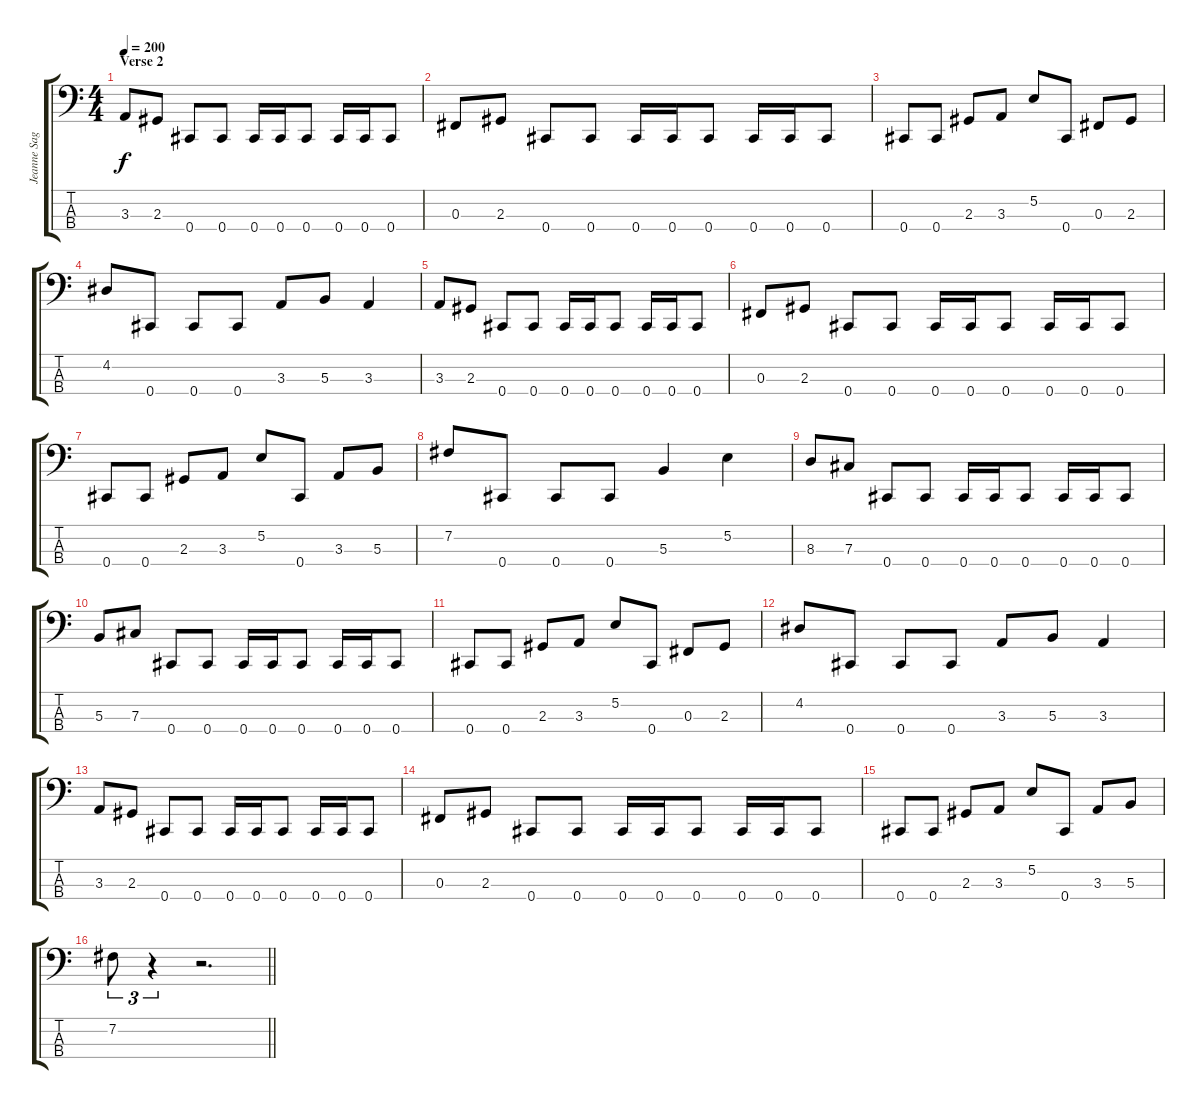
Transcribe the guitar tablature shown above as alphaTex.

\track ("Jeanne Sagan" "Jeanne Sag") {instrument electricbasspick}
\staff {score tabs}
\tuning (E2 B1 Gb1 Db1) {hide}
\ts (4 4)
\section ("" "Verse 2")
\tempo 200
\clef f4
\ks c
3.3.8{dy f} 2.3.8 0.4.8 0.4.8 0.4.16 0.4.16 0.4.8 0.4.16 0.4.16 0.4.8 |
0.3.8 2.3.8 0.4.8 0.4.8 0.4.16 0.4.16 0.4.8 0.4.16 0.4.16 0.4.8 |
0.4.8 0.4.8 2.3.8 3.3.8 5.2.8 0.4.8 0.3.8 2.3.8 |
4.2.8 0.4.8 0.4.8 0.4.8 3.3.8 5.3.8 3.3.4 |
3.3.8 2.3.8 0.4.8 0.4.8 0.4.16 0.4.16 0.4.8 0.4.16 0.4.16 0.4.8 |
0.3.8 2.3.8 0.4.8 0.4.8 0.4.16 0.4.16 0.4.8 0.4.16 0.4.16 0.4.8 |
0.4.8 0.4.8 2.3.8 3.3.8 5.2.8 0.4.8 3.3.8 5.3.8 |
7.2.8 0.4.8 0.4.8 0.4.8 5.3.4 5.2.4 |
8.3.8 7.3.8 0.4.8 0.4.8 0.4.16 0.4.16 0.4.8 0.4.16 0.4.16 0.4.8 |
5.3.8 7.3.8 0.4.8 0.4.8 0.4.16 0.4.16 0.4.8 0.4.16 0.4.16 0.4.8 |
0.4.8 0.4.8 2.3.8 3.3.8 5.2.8 0.4.8 0.3.8 2.3.8 |
4.2.8 0.4.8 0.4.8 0.4.8 3.3.8 5.3.8 3.3.4 |
3.3.8 2.3.8 0.4.8 0.4.8 0.4.16 0.4.16 0.4.8 0.4.16 0.4.16 0.4.8 |
0.3.8 2.3.8 0.4.8 0.4.8 0.4.16 0.4.16 0.4.8 0.4.16 0.4.16 0.4.8 |
0.4.8 0.4.8 2.3.8 3.3.8 5.2.8 0.4.8 3.3.8 5.3.8 |
\barLineRight lightlight
7.2.8{tu (3 2)} r.4{tu (3 2)} r.2{d}
